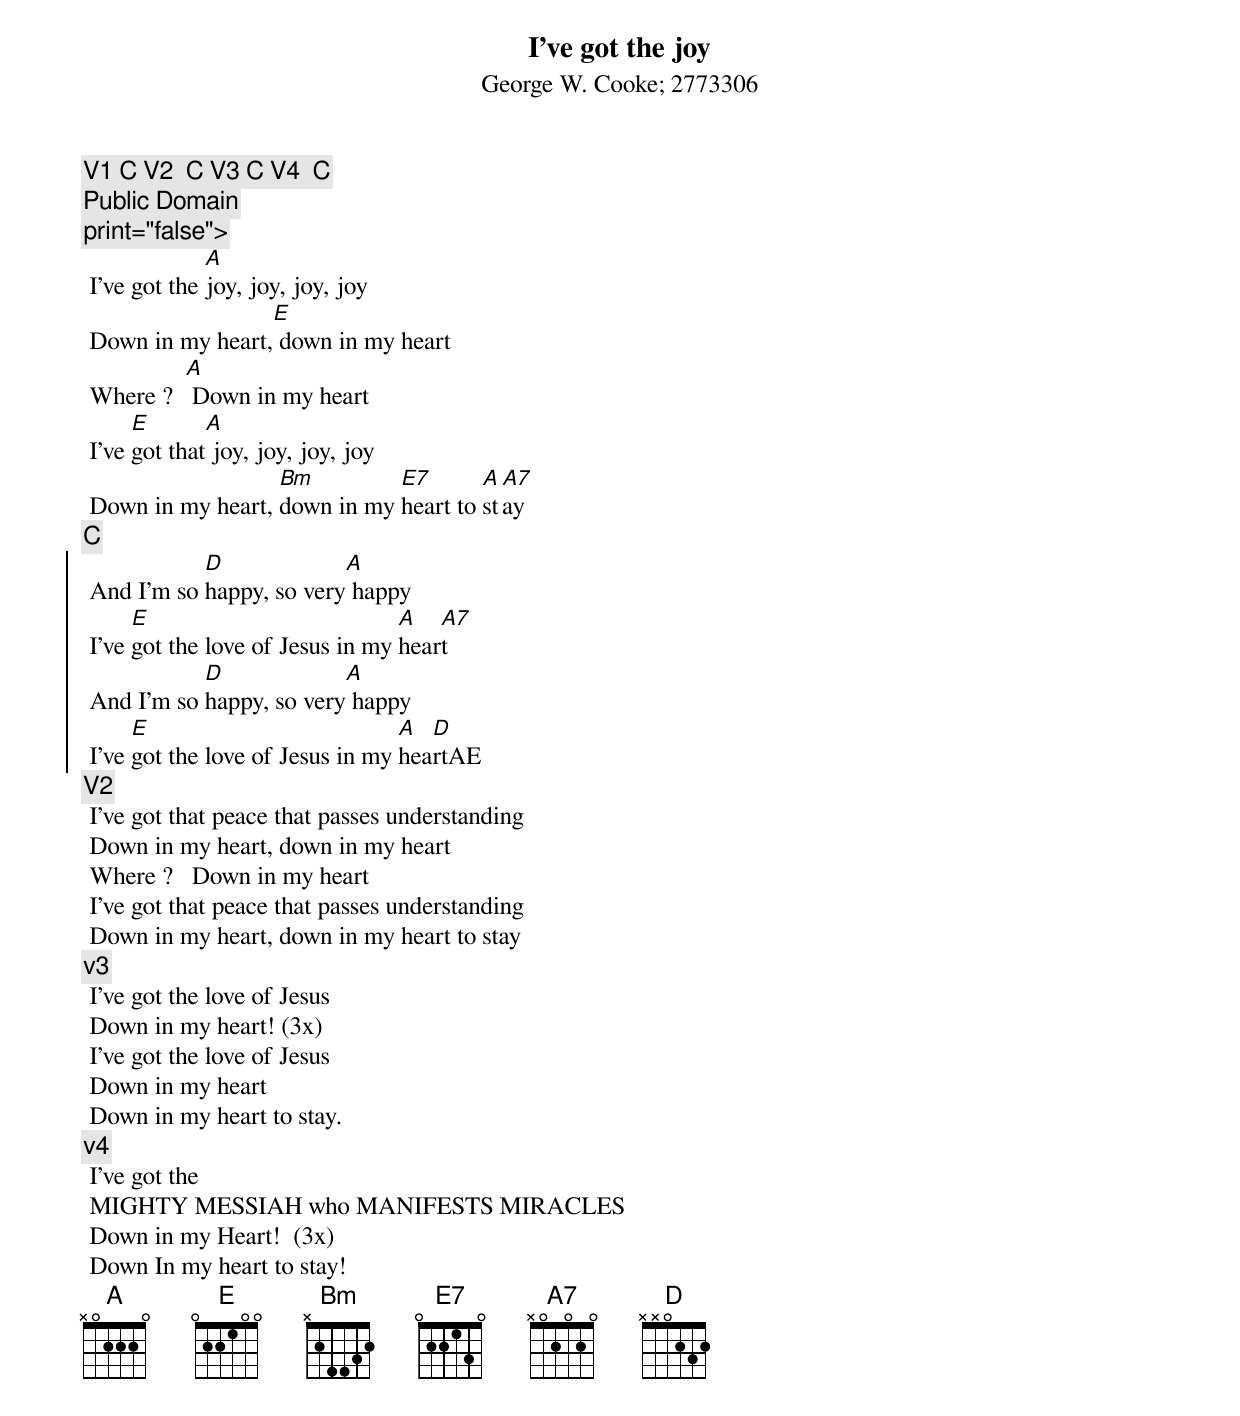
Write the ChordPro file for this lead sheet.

{title:I've got the joy}
{subtitle:George W. Cooke}
{subtitle:2773306}
{comment:V1 C V2  C V3 C V4  C}
{comment:Public Domain}
{comment:print="false">}
 I've got the [A]joy, joy, joy, joy
 Down in my heart,[E] down in my heart
 Where ?  [A] Down in my heart
 I've [E]got that[A] joy, joy, joy, joy
 Down in my heart, [Bm]down in my [E7]heart to [A]st[A7]ay
{comment:C}
{soc}
 And I'm so [D]happy, so very[A] happy
 I've [E]got the love of Jesus in my [A]hear[A7]t
 And I'm so [D]happy, so very[A] happy
 I've [E]got the love of Jesus in my [A]hea[D]rtAE
{eoc}
{comment:V2}
 I've got that peace that passes understanding
 Down in my heart, down in my heart
 Where ?   Down in my heart
 I've got that peace that passes understanding
 Down in my heart, down in my heart to stay
{comment:v3}
 I've got the love of Jesus
 Down in my heart! (3x)
 I've got the love of Jesus
 Down in my heart
 Down in my heart to stay.
{comment:v4}
 I've got the
 MIGHTY MESSIAH who MANIFESTS MIRACLES
 Down in my Heart!  (3x)
 Down In my heart to stay!
